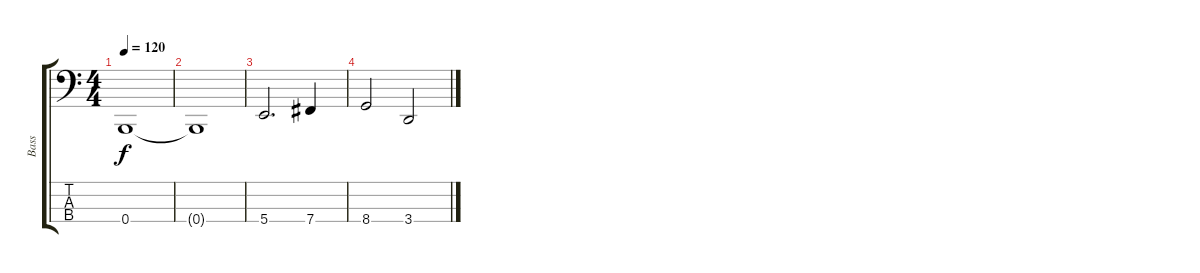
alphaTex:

\track ("Bass" "Bass") {instrument electricbassfinger}
\staff {score tabs}
\tuning (E2 B1 Gb1 B0) {hide}
\ts (4 4)
\tempo 120
\clef f4
\ks c
0.4.1{dy f} |
0.4{t}.1 |
5.4.2{d} 7.4.4 |
8.4.2 3.4.2
